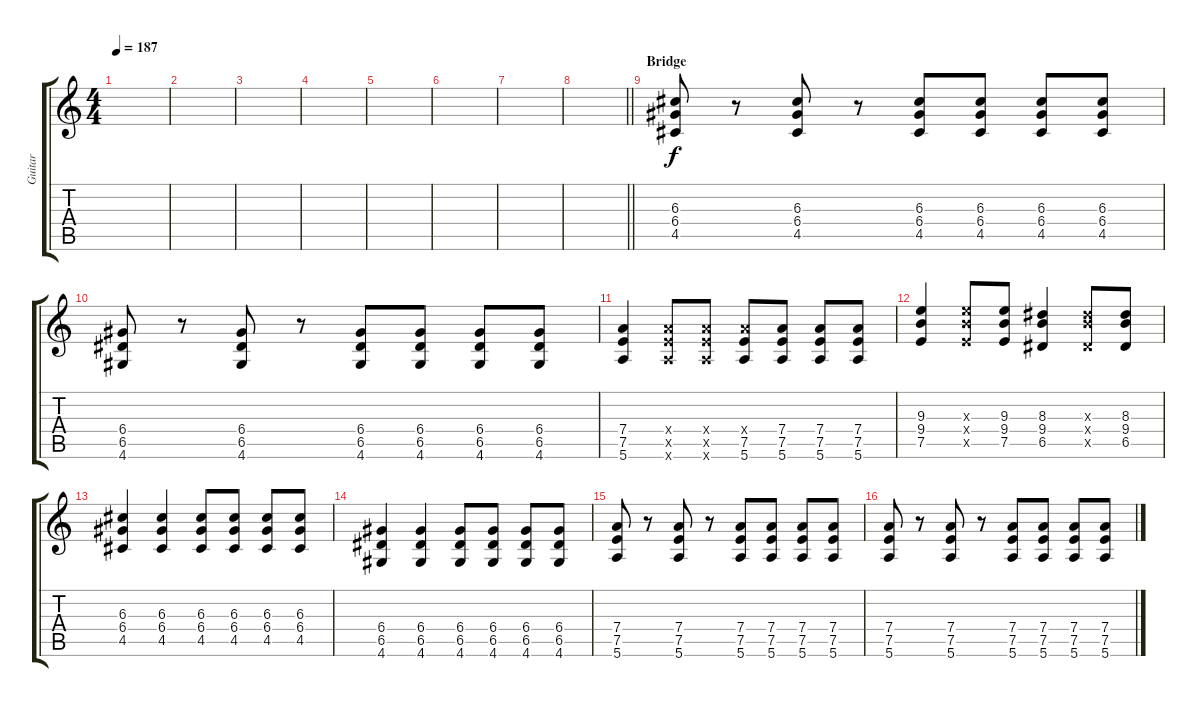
\track ("Guitar" "Guitar") {instrument distortionguitar}
\staff {score tabs}
\tuning (E4 B3 G3 D3 A2 E2) {hide}
\ts (4 4)
\tempo 187
\clef g2
\ks c
|
|
|
|
|
|
|
\barLineRight lightlight
|
\section ("" "Bridge")
(6.3 6.4 4.5).8 r.8 (6.3 6.4 4.5).8 r.8 (6.3 6.4 4.5).8 (6.3 6.4 4.5).8 (6.3 6.4 4.5).8 (6.3 6.4 4.5).8 |
(6.4 6.5 4.6).8 r.8 (6.4 6.5 4.6).8 r.8 (6.4 6.5 4.6).8 (6.4 6.5 4.6).8 (6.4 6.5 4.6).8 (6.4 6.5 4.6).8 |
(7.4 7.5 5.6).4 (7.4{x} 7.5{x} 5.6{x}).8 (7.4{x} 7.5{x} 5.6{x}).8 (7.4{x} 7.5 5.6).8 (7.4 7.5 5.6).8 (7.4 7.5 5.6).8 (7.4 7.5 5.6).8 |
(9.3 9.4 7.5).4 (9.3{x} 9.4{x} 7.5{x}).8 (9.3 9.4 7.5).8 (8.3 9.4 6.5).4 (8.3{x} 9.4{x} 6.5{x}).8 (8.3 9.4 6.5).8 |
(6.3 6.4 4.5).4 (6.3 6.4 4.5).4 (6.3 6.4 4.5).8 (6.3 6.4 4.5).8 (6.3 6.4 4.5).8 (6.3 6.4 4.5).8 |
(6.4 6.5 4.6).4 (6.4 6.5 4.6).4 (6.4 6.5 4.6).8 (6.4 6.5 4.6).8 (6.4 6.5 4.6).8 (6.4 6.5 4.6).8 |
(7.4 7.5 5.6).8 r.8 (7.4 7.5 5.6).8 r.8 (7.4 7.5 5.6).8 (7.4 7.5 5.6).8 (7.4 7.5 5.6).8 (7.4 7.5 5.6).8 |
(7.4 7.5 5.6).8 r.8 (7.4 7.5 5.6).8 r.8 (7.4 7.5 5.6).8 (7.4 7.5 5.6).8 (7.4 7.5 5.6).8 (7.4 7.5 5.6).8
